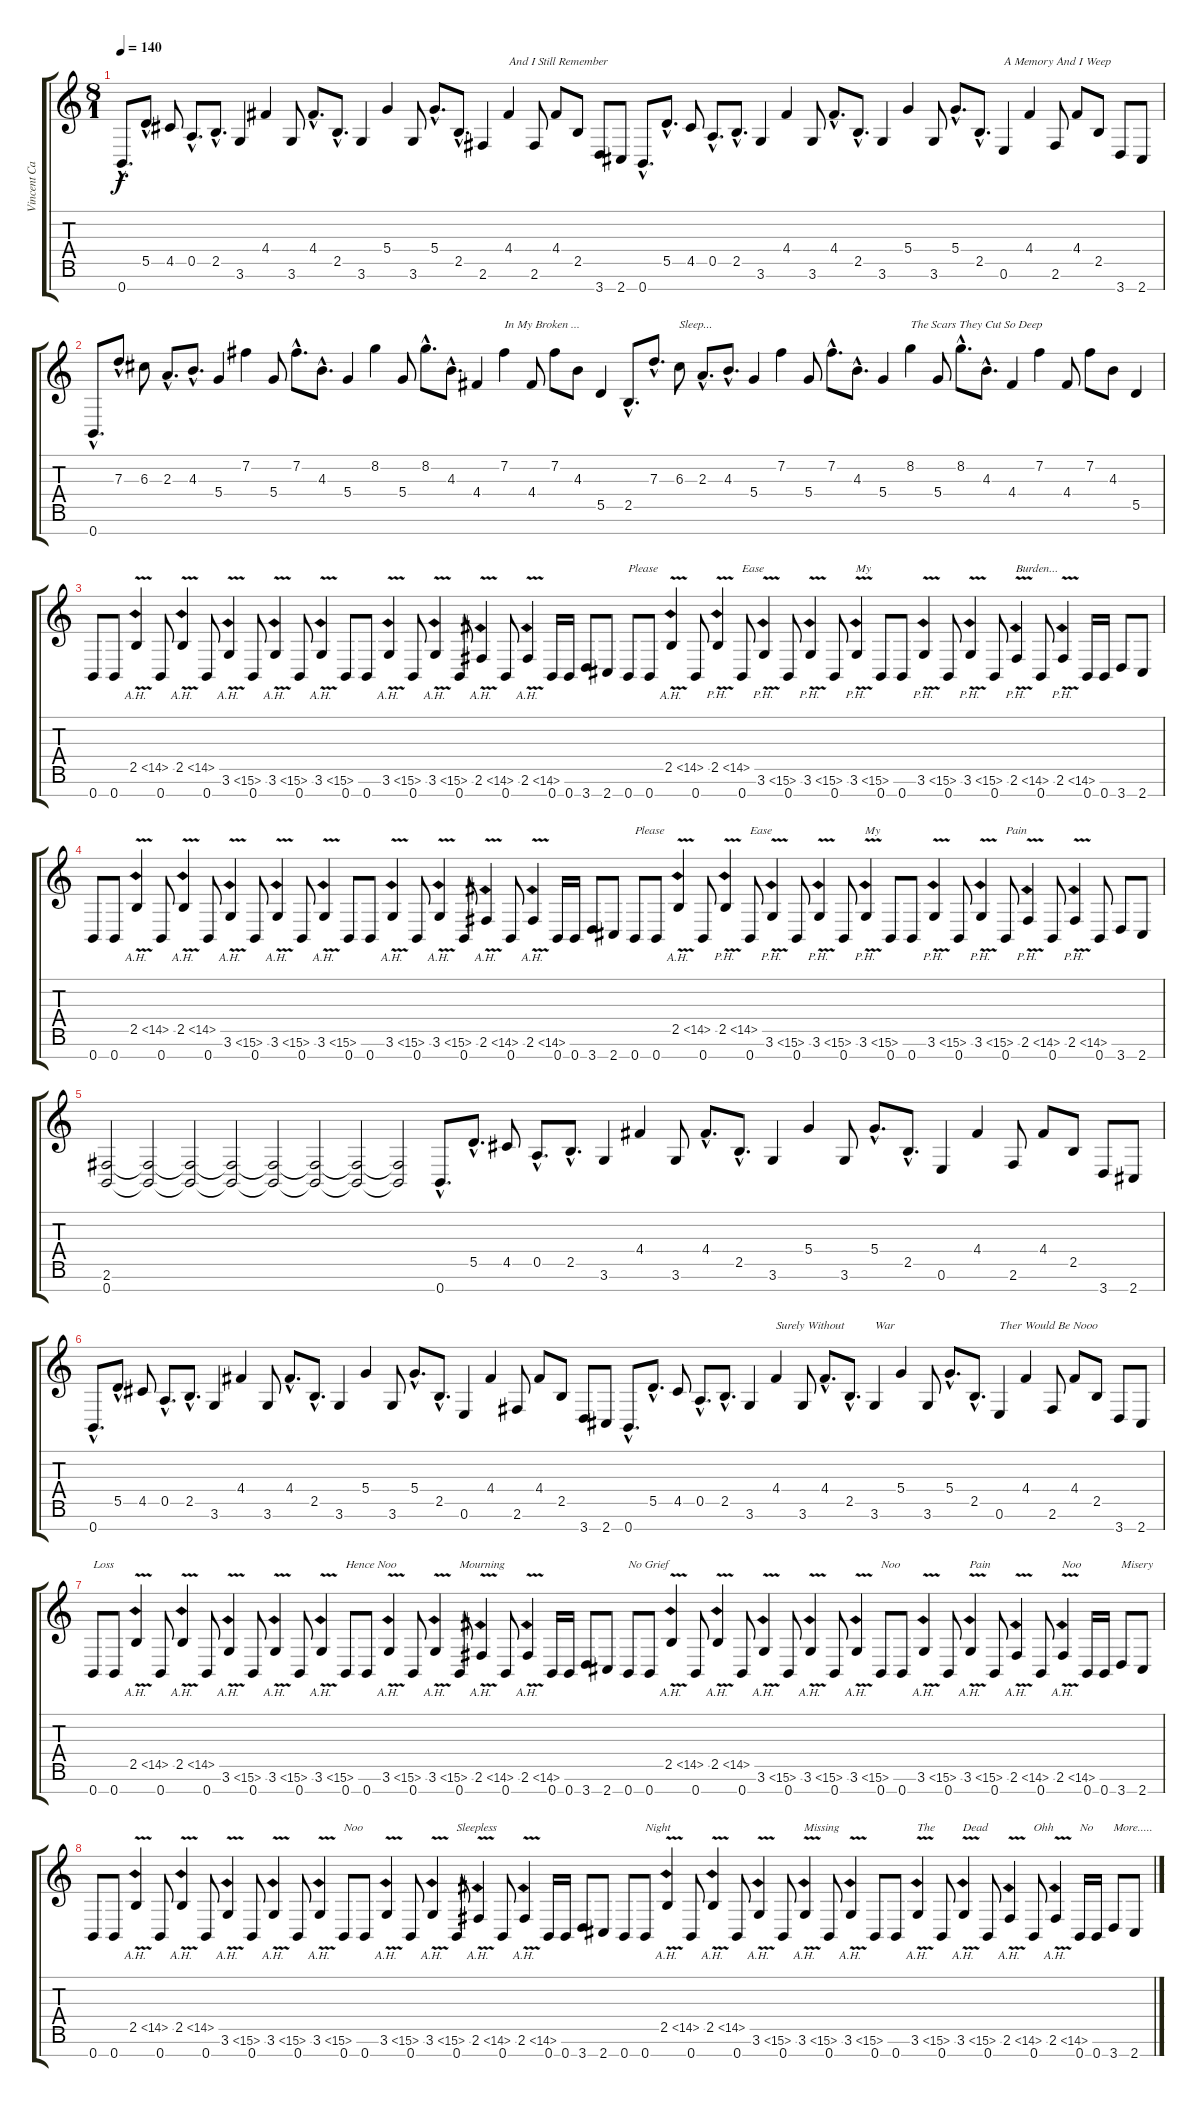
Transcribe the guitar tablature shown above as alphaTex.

\track ("Vincent Cavanagh" "Vincent Ca") {instrument distortionguitar}
\staff {score tabs}
\tuning (E4 B3 G3 D3 A2 E2 B1) {hide}
\ts (8 1)
\tempo 140
\clef g2
\ks c
0.7{hac}.8{d dy f volume 0 instrument electricguitarclean} 5.5{hac}.8{d} 4.5.8{instrument electricguitarclean} 0.5{hac}.8{d} 2.5{hac}.8{d} 3.6.4{volume 0 instrument electricguitarclean} 4.4.4 3.6.8{volume 0 instrument electricguitarclean} 4.4{hac}.8{d} 2.5{hac}.8{d} 3.6.4{volume 0 instrument electricguitarclean} 5.4.4 3.6.8 5.4{hac}.8{d instrument electricguitarclean} 2.5{hac}.8{d} 2.6.4 4.4.4{txt "And I Still Remember" volume 0 instrument electricguitarclean} 2.6.8 4.4.8 2.5.8{instrument electricguitarclean} 3.7.8 2.7.8 0.7{hac}.8{d volume 0 instrument electricguitarclean} 5.5{hac}.8{d} 4.5.8{instrument electricguitarclean} 0.5{hac}.8{d} 2.5{hac}.8{d} 3.6.4{volume 0 instrument electricguitarclean} 4.4.4 3.6.8{instrument electricguitarclean} 4.4{hac}.8{d} 2.5{hac}.8{d} 3.6.4{volume 0 instrument electricguitarclean} 5.4.4 3.6.8 5.4{hac}.8{d instrument electricguitarclean} 2.5{hac}.8{d} 0.6.4{txt "A Memory And I Weep"} 4.4.4{volume 0 instrument electricguitarclean} 2.6.8 4.4.8 2.5.8{volume 0 instrument electricguitarclean} 3.7.8 2.7.8 |
0.7{hac}.8{d volume 0 instrument electricguitarclean} 7.3{hac}.8{d} 6.3.8{instrument electricguitarclean} 2.3{hac}.8{d} 4.3{hac}.8{d} 5.4.4{volume 0 instrument electricguitarclean} 7.2.4 5.4.8{instrument electricguitarclean} 7.2{hac}.8{d} 4.3{hac}.8{d} 5.4.4{volume 0 instrument electricguitarclean} 8.2.4 5.4.8 8.2{hac}.8{d instrument electricguitarclean} 4.3{hac}.8{d} 4.4.4 7.2.4{txt "In My Broken ..." volume 0 instrument electricguitarclean} 4.4.8 7.2.8 4.3.8{instrument electricguitarclean} 5.5.4 2.5{hac}.8{d volume 0 instrument electricguitarclean} 7.3{hac}.8{d} 6.3.8{txt "Sleep..." instrument electricguitarclean} 2.3{hac}.8{d} 4.3{hac}.8{d} 5.4.4{volume 0 instrument electricguitarclean} 7.2.4 5.4.8{volume 0 instrument electricguitarclean} 7.2{hac}.8{d} 4.3{hac}.8{d} 5.4.4{volume 0 instrument electricguitarclean} 8.2.4{txt "The Scars They Cut So Deep"} 5.4.8 8.2{hac}.8{d volume 0 instrument electricguitarclean} 4.3{hac}.8{d} 4.4.4 7.2.4{volume 0 instrument electricguitarclean} 4.4.8 7.2.8 4.3.8{volume 0 instrument electricguitarclean} 5.5.4 |
0.7.8{volume 14 instrument distortionguitar} 0.7.8 2.5{ah 12 v}.4{instrument guitarharmonics} 0.7.8{instrument distortionguitar} 2.5{ah 12 v}.4{instrument guitarharmonics} 0.7.8{instrument distortionguitar} 3.6{ah 12 v}.4{instrument guitarharmonics} 0.7.8{instrument distortionguitar} 3.6{ah 12 v}.4{instrument guitarharmonics} 0.7.8{instrument distortionguitar} 3.6{ah 12 v}.4{instrument guitarharmonics} 0.7.8{instrument distortionguitar} 0.7.8{instrument distortionguitar} 3.6{ah 12 v}.4{instrument guitarharmonics} 0.7.8{instrument distortionguitar} 3.6{ah 12 v}.4{instrument guitarharmonics} 0.7.8{instrument distortionguitar} 2.6{ah 12 v}.4{instrument guitarharmonics} 0.7.8{instrument distortionguitar} 2.6{ah 12 v}.4{instrument guitarharmonics} 0.7.16{instrument distortionguitar} 0.7.16 3.7.8 2.7.8 0.7.8{txt "Please "} 0.7.8 2.5{ah 12 v}.4{instrument guitarharmonics} 0.7.8{instrument distortionguitar} 2.5{ph 12 v}.4{instrument guitarharmonics} 0.7.8{txt "Ease" instrument distortionguitar} 3.6{ph 12 v}.4{instrument guitarharmonics} 0.7.8{instrument distortionguitar} 3.6{ph 12 v}.4{instrument guitarharmonics} 0.7.8{instrument distortionguitar} 3.6{ph 12 v}.4{txt "My" instrument guitarharmonics} 0.7.8{instrument distortionguitar} 0.7.8{instrument distortionguitar} 3.6{ph 12 v}.4{instrument guitarharmonics} 0.7.8{instrument distortionguitar} 3.6{ph 12 v}.4{instrument guitarharmonics} 0.7.8{instrument distortionguitar} 2.6{ph 12 v}.4{txt "Burden..." instrument guitarharmonics} 0.7.8{instrument distortionguitar} 2.6{ph 12 v}.4{instrument guitarharmonics} 0.7.16{instrument distortionguitar} 0.7.16 3.7.8 2.7.8 |
0.7.8{instrument distortionguitar} 0.7.8 2.5{ah 12 v}.4{instrument guitarharmonics} 0.7.8{instrument distortionguitar} 2.5{ah 12 v}.4{instrument guitarharmonics} 0.7.8{instrument distortionguitar} 3.6{ah 12 v}.4{instrument guitarharmonics} 0.7.8{instrument distortionguitar} 3.6{ah 12 v}.4{instrument guitarharmonics} 0.7.8{instrument distortionguitar} 3.6{ah 12 v}.4{instrument guitarharmonics} 0.7.8{instrument distortionguitar} 0.7.8{instrument distortionguitar} 3.6{ah 12 v}.4{instrument guitarharmonics} 0.7.8{instrument distortionguitar} 3.6{ah 12 v}.4{instrument guitarharmonics} 0.7.8{instrument distortionguitar} 2.6{ah 12 v}.4{instrument guitarharmonics} 0.7.8{instrument distortionguitar} 2.6{ah 12 v}.4{instrument guitarharmonics} 0.7.16{instrument distortionguitar} 0.7.16 3.7.8 2.7.8 0.7.8{txt "Please "} 0.7.8 2.5{ah 12 v}.4{instrument guitarharmonics} 0.7.8{instrument distortionguitar} 2.5{ph 12 v}.4{instrument guitarharmonics} 0.7.8{txt "Ease" instrument distortionguitar} 3.6{ph 12 v}.4{instrument guitarharmonics} 0.7.8{instrument distortionguitar} 3.6{ph 12 v}.4{instrument guitarharmonics} 0.7.8{instrument distortionguitar} 3.6{ph 12 v}.4{txt "My" instrument guitarharmonics} 0.7.8{instrument distortionguitar} 0.7.8{instrument distortionguitar} 3.6{ph 12 v}.4{instrument guitarharmonics} 0.7.8{instrument distortionguitar} 3.6{ph 12 v}.4{instrument guitarharmonics} 0.7.8{txt "Pain" instrument distortionguitar} 2.6{ph 12 v}.4{instrument guitarharmonics} 0.7.8{instrument distortionguitar} 2.6{ph 12 v}.4{instrument guitarharmonics} 0.7.8{instrument distortionguitar} 3.7.8 2.7.8 |
(2.6 0.7).2{instrument distortionguitar} (2.6{t} 0.7{t}).2{volume 13} (2.6{t} 0.7{t}).2{volume 12} (2.6{t} 0.7{t}).2{volume 11} (2.6{t} 0.7{t}).2{volume 10} (2.6{t} 0.7{t}).2{volume 9} (2.6{t} 0.7{t}).2{volume 8 instrument electricguitarclean} (2.6{t} 0.7{t}).2{volume 7 instrument electricguitarclean} 0.7{hac}.8{d volume 0 instrument electricguitarclean} 5.5{hac}.8{d} 4.5.8{volume 0 instrument electricguitarclean} 0.5{hac}.8{d} 2.5{hac}.8{d} 3.6.4{volume 0 instrument electricguitarmuted} 4.4.4 3.6.8{volume 0 instrument electricguitarclean} 4.4{hac}.8{d} 2.5{hac}.8{d} 3.6.4{volume 0 instrument electricguitarclean} 5.4.4 3.6.8 5.4{hac}.8{d volume 0 instrument electricguitarclean} 2.5{hac}.8{d} 0.6.4 4.4.4{volume 0 instrument electricguitarclean} 2.6.8 4.4.8 2.5.8{volume 0 instrument electricguitarclean} 3.7.8 2.7.8 |
0.7{hac}.8{d volume 0 instrument electricguitarclean} 5.5{hac}.8{d instrument electricguitarclean} 4.5.8{volume 0 instrument electricguitarclean} 0.5{hac}.8{d} 2.5{hac}.8{d} 3.6.4{instrument electricguitarclean} 4.4.4 3.6.8{volume 0 instrument electricguitarclean} 4.4{hac}.8{d} 2.5{hac}.8{d} 3.6.4{instrument electricguitarclean} 5.4.4 3.6.8 5.4{hac}.8{d volume 0 instrument electricguitarclean} 2.5{hac}.8{d} 0.6.4 4.4.4{instrument electricguitarclean} 2.6.8 4.4.8 2.5.8{volume 0 instrument electricguitarclean} 3.7.8 2.7.8 0.7{hac}.8{d volume 0 instrument electricguitarclean} 5.5{hac}.8{d} 4.5.8{instrument electricguitarclean} 0.5{hac}.8{d} 2.5{hac}.8{d} 3.6.4{volume 0 instrument electricguitarclean} 4.4.4{txt "Surely Without"} 3.6.8{instrument electricguitarclean} 4.4{hac}.8{d} 2.5{hac}.8{d} 3.6.4{txt "War" volume 0 instrument electricguitarclean} 5.4.4 3.6.8 5.4{hac}.8{d volume 0 instrument electricguitarclean} 2.5{hac}.8{d} 0.6.4{txt "Ther Would Be Nooo"} 4.4.4{volume 0 instrument electricguitarclean} 2.6.8 4.4.8 2.5.8{volume 0 instrument electricguitarclean} 3.7.8 2.7.8 |
0.7.8{txt "Loss" volume 14 instrument distortionguitar} 0.7.8 2.5{ah 12 v}.4{instrument guitarharmonics} 0.7.8{instrument distortionguitar} 2.5{ah 12 v}.4{instrument guitarharmonics} 0.7.8{instrument distortionguitar} 3.6{ah 12 v}.4{instrument guitarharmonics} 0.7.8{instrument distortionguitar} 3.6{ah 12 v}.4{instrument guitarharmonics} 0.7.8{instrument distortionguitar} 3.6{ah 12 v}.4{instrument guitarharmonics} 0.7.8{txt "Hence Noo" instrument distortionguitar} 0.7.8{instrument distortionguitar} 3.6{ah 12 v}.4{instrument guitarharmonics} 0.7.8{instrument distortionguitar} 3.6{ah 12 v}.4{instrument guitarharmonics} 0.7.8{txt "Mourning" instrument distortionguitar} 2.6{ah 12 v}.4{instrument guitarharmonics} 0.7.8{instrument distortionguitar} 2.6{ah 12 v}.4{instrument guitarharmonics} 0.7.16{instrument distortionguitar} 0.7.16 3.7.8 2.7.8 0.7.8{txt "No Grief"} 0.7.8 2.5{ah 12 v}.4{instrument guitarharmonics} 0.7.8{instrument distortionguitar} 2.5{ah 12 v}.4{instrument guitarharmonics} 0.7.8{instrument distortionguitar} 3.6{ah 12 v}.4{instrument guitarharmonics} 0.7.8{instrument distortionguitar} 3.6{ah 12 v}.4{instrument guitarharmonics} 0.7.8{instrument distortionguitar} 3.6{ah 12 v}.4{instrument guitarharmonics} 0.7.8{txt "Noo " instrument distortionguitar} 0.7.8 3.6{ah 12 v}.4{instrument guitarharmonics} 0.7.8{instrument distortionguitar} 3.6{ah 12 v}.4{txt "Pain" instrument guitarharmonics} 0.7.8{instrument distortionguitar} 2.6{ah 12 v}.4{instrument guitarharmonics} 0.7.8{instrument distortionguitar} 2.6{ah 12 v}.4{txt "Noo " instrument guitarharmonics} 0.7.16{instrument distortionguitar} 0.7.16 3.7.8{txt "Misery"} 2.7.8 |
0.7.8{instrument distortionguitar} 0.7.8 2.5{ah 12 v}.4{instrument guitarharmonics} 0.7.8{instrument distortionguitar} 2.5{ah 12 v}.4{instrument guitarharmonics} 0.7.8{instrument distortionguitar} 3.6{ah 12 v}.4{instrument guitarharmonics} 0.7.8{instrument distortionguitar} 3.6{ah 12 v}.4{instrument guitarharmonics} 0.7.8{instrument distortionguitar} 3.6{ah 12 v}.4{instrument guitarharmonics} 0.7.8{txt "Noo" instrument distortionguitar} 0.7.8{instrument distortionguitar} 3.6{ah 12 v}.4{instrument guitarharmonics} 0.7.8{instrument distortionguitar} 3.6{ah 12 v}.4{instrument guitarharmonics} 0.7.8{txt "Sleepless" instrument distortionguitar} 2.6{ah 12 v}.4{instrument guitarharmonics} 0.7.8{instrument distortionguitar} 2.6{ah 12 v}.4{instrument guitarharmonics} 0.7.16{instrument distortionguitar} 0.7.16 3.7.8 2.7.8 0.7.8 0.7.8{txt "Night"} 2.5{ah 12 v}.4{instrument guitarharmonics} 0.7.8{instrument distortionguitar} 2.5{ah 12 v}.4{instrument guitarharmonics} 0.7.8{instrument distortionguitar} 3.6{ah 12 v}.4{instrument guitarharmonics} 0.7.8{instrument distortionguitar} 3.6{ah 12 v}.4{txt "Missing" instrument guitarharmonics} 0.7.8{instrument distortionguitar} 3.6{ah 12 v}.4{instrument guitarharmonics} 0.7.8{instrument distortionguitar} 0.7.8{instrument distortionguitar} 3.6{ah 12 v}.4{txt "The" instrument guitarharmonics} 0.7.8{instrument distortionguitar} 3.6{ah 12 v}.4{txt "Dead" instrument guitarharmonics} 0.7.8{instrument distortionguitar} 2.6{ah 12 v}.4{instrument guitarharmonics} 0.7.8{txt "Ohh " instrument distortionguitar} 2.6{ah 12 v}.4{instrument guitarharmonics} 0.7.16{txt "No" instrument distortionguitar} 0.7.16 3.7.8{txt "More....."} 2.7.8
